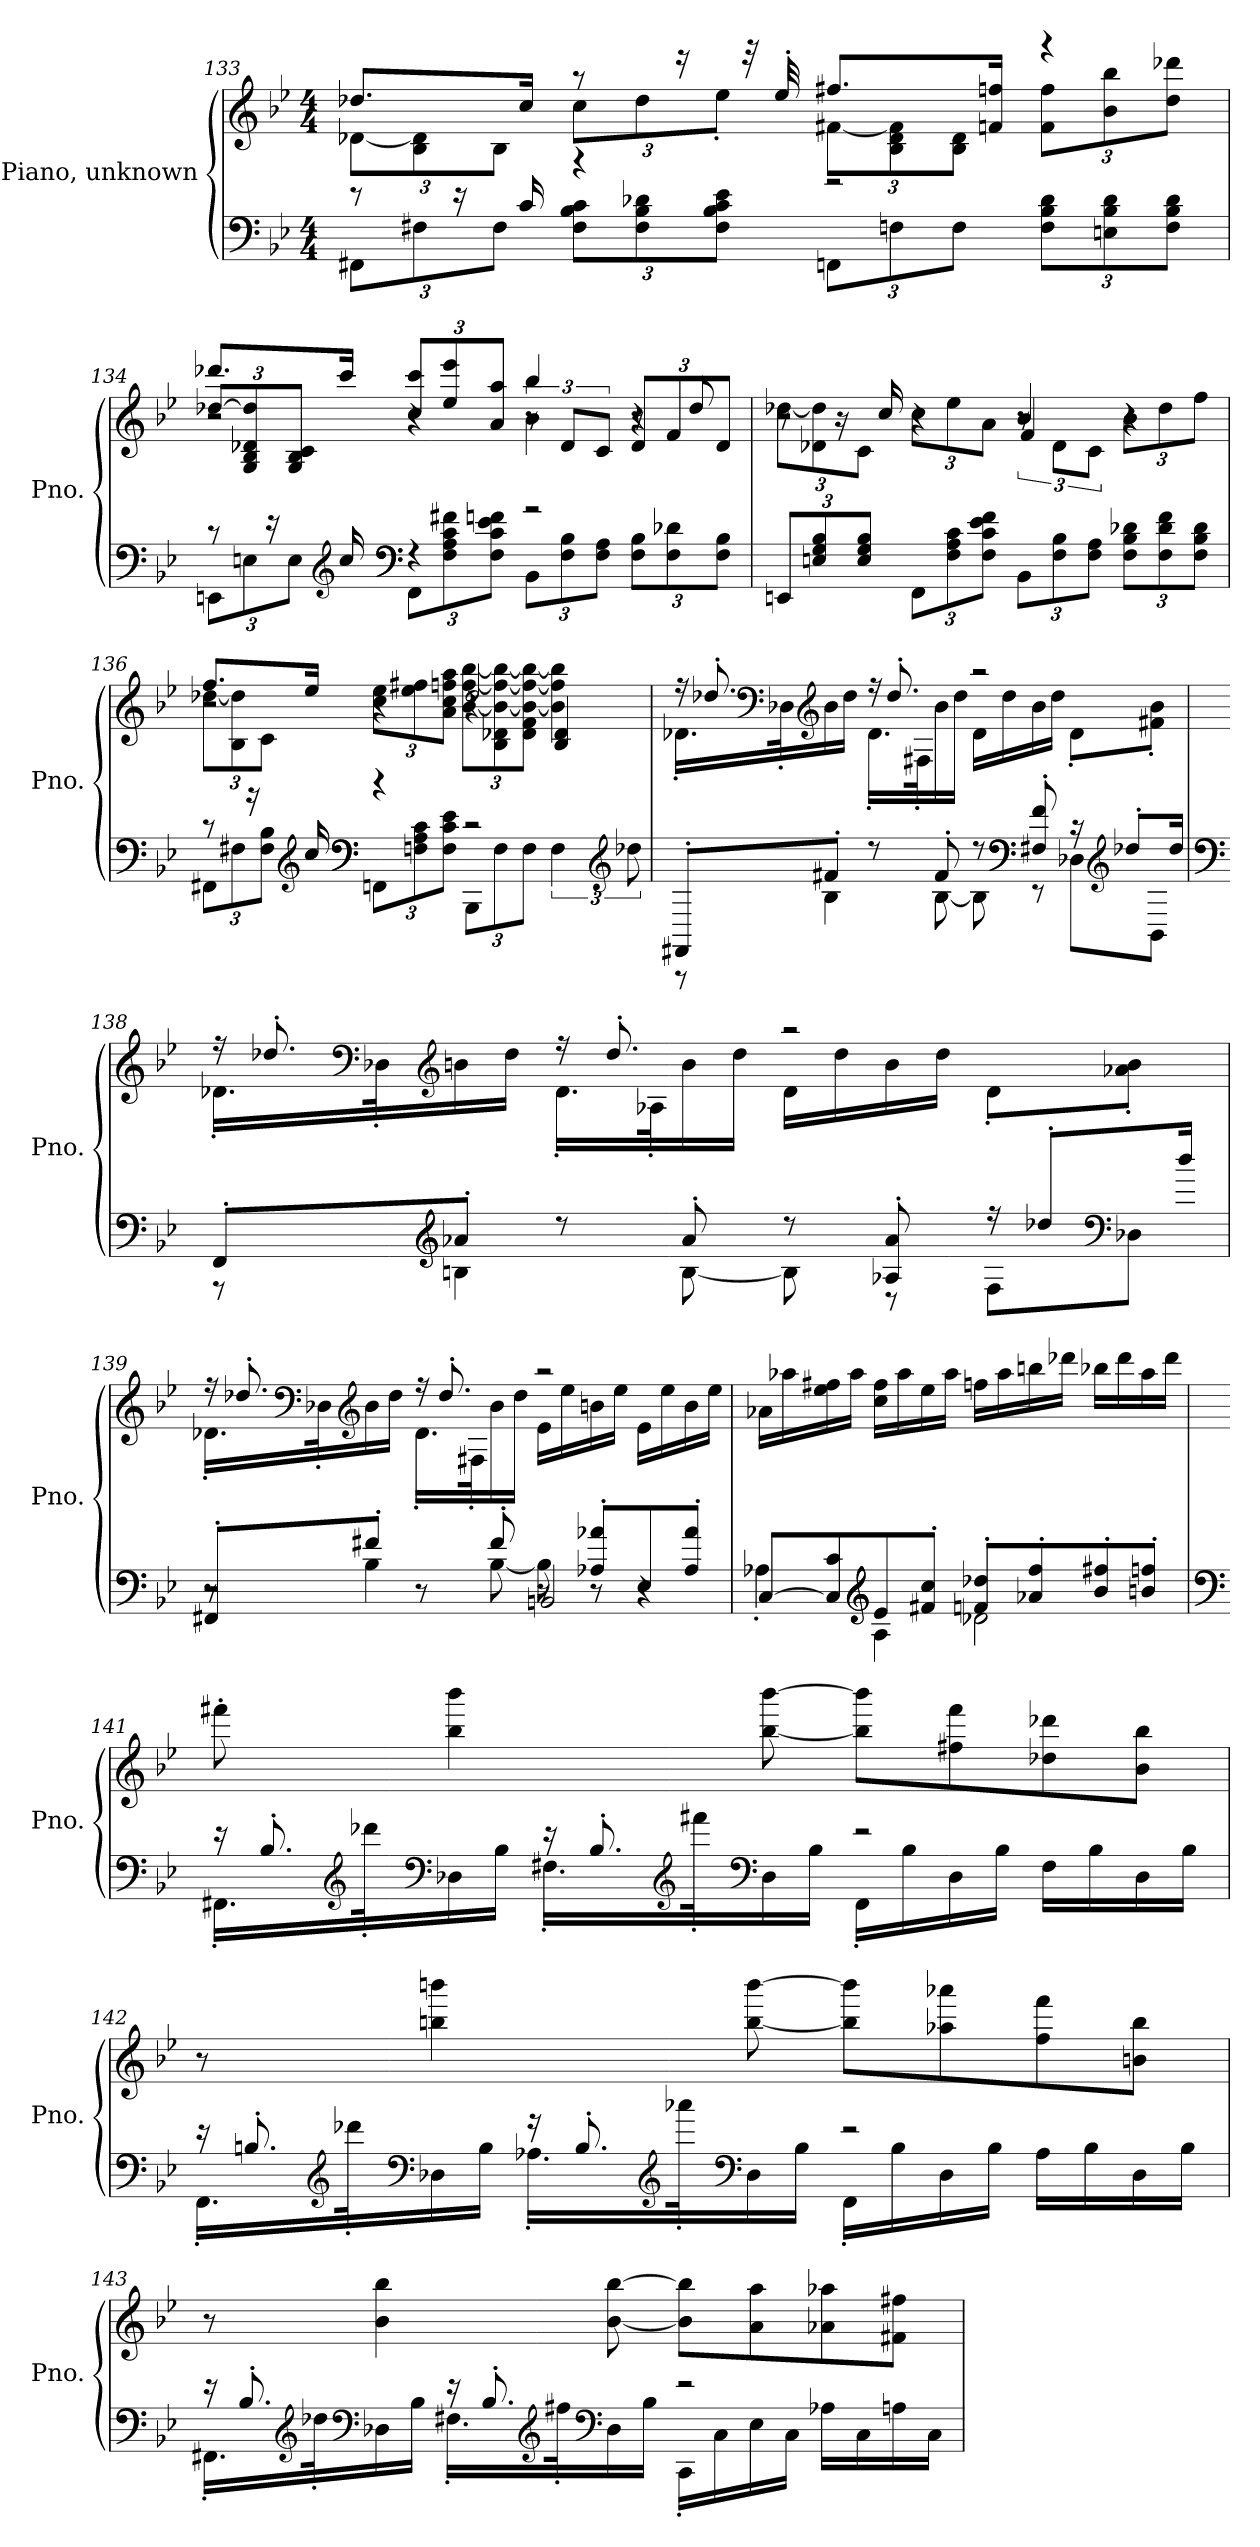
**kern	**kern
*part1	*part1
*staff2	*staff1
*I"Piano, unknown	*
*I'Pno.	*
!!LO:LB:g=z
*clefF4	*clefG2
*k[b-e-]	*k[b-e-]
*M4/4	*M4/4
=133	=133
*^	*^
*	*Xbrackettup	*	*Xbrackettup
8r	12FF#X\L	8.dd-X/L	[12d-X\L
.	12F#X\	.	12B-\ 12d-\]
16r	.	.	.
.	12F#\J	.	12B-\J
16c/	.	16cc/Jk	.
4r	12F#\ 12B-\ 12c\L	8r	12cc\L
.	12F#\ 12B-\ 12d-X\	.	12dd-\
.	.	16r	.
.	12F#\ 12B-\ 12c\ 12e-\J	.	12ee-'\J
.	.	32r	.
.	.	32ee-'/	.
2r	12FFn\L	8.ff#X/L	[12f#X\L
.	12Fn\	.	12B-\ 12d-\ 12f#\]
.	12F\J	.	12B-\ 12d-\J
.	.	16fn/ 16ffn/Jk	.
.	12F\ 12B-\ 12d-\L	4r	12f\ 12ff\L
.	12En\ 12B-\ 12d-\	.	12b-\ 12bb-\
.	12F\ 12B-\ 12d-\J	.	12dd-\ 12ddd-X\J
!!LO:LB:g=z
=134	=134	=134	=134
*	*	*	*^
8r	12EEn\L	8.ddd-X/L	2r	[12dd-X/L
.	12En\	.	.	12G/ 12B-/ 12d-X/ 12dd-/]
16r	.	.	.	.
.	12E\J	.	.	12G/ 12B-/ 12c/J
*clefG2	*	*	*	*
16cc/	.	16ccc/Jk	.	.
*clefF4	*	*	*	*
4r	12FF\L	4r	.	12cc/ 12ccc/L
.	12F\ 12A\ 12c\ 12f#X\	.	.	12ee-/ 12eee-/
.	12F\ 12c\ 12e-\ 12fn\J	.	.	12a/ 12aa/J
*	*	*	*	*brackettup
2r	12BB-\L	4bb-/	4b-\	12r
.	12F\ 12B-\	.	.	12d-/L
.	12F\ 12A\J	.	.	12c/J
*	*	*	*	*Xbrackettup
.	12F\ 12B-\L	8r	4r	12d-/L
.	12F\ 12d-X\	.	.	12f/
.	.	8dd-/	.	.
.	12F\ 12B-\J	.	.	12d-/J
*v	*v	*	*	*
=135	=135	=135	=135
12EEn/L	8r	[12dd-X\L	2r
12En/ 12G/ 12B-/	.	12d-X\ 12dd-\]	.
.	16r	.	.
12E/ 12G/ 12B-/J	.	12c\J	.
.	16cc/	.	.
12FF\L	4r	12cc\L	.
12F\ 12A\ 12c\	.	12ee-\	.
12F\ 12c\ 12e-\ 12f\J	.	12a\J	.
*	*	*brackettup	*
12BB-\L	4b-/	12r	4f/
12F\ 12B-\	.	12d-\L	.
12F\ 12A\J	.	12c\J	.
*	*	*Xbrackettup	*
12F\ 12B-\ 12d-X\L	4r	12b-\L	4r
12F\ 12d-\ 12f\	.	12dd-\	.
12F\ 12B-\ 12d-\J	.	12ff\J	.
!!LO:PB:g=z	!!	!!
=136	=136	=136	=136
*^	*	*	*
8r	12FF#X\L	2r	[12dd-X\L	8.ff/L
.	12F#X\	.	12B-\ 12dd-\]	.
16r	.	.	.	.
.	12F#\ 12B-\J	.	12c\J	.
*clefG2	*	*	*	*
16cc/	.	.	.	16ee-/Jk
*clefF4	*	*	*	*
4r	12FFn\L	.	12cc\ 12ee-\L	4r
.	12Fn\ 12A\ 12c\	.	12ee-\ 12ff#X\	.
.	12F\ 12c\ 12e-\J	.	12a\ 12cc\ 12ffn\ 12aa\J	.
2r	12BBB-\L	2dd-/	[12b-\ [12ff\ [12bb-\L	4r
.	12F\	.	12B-\ 12d-X\ 12b-\_ 12ff\_ 12bb-\_	.
.	12F\J	.	12d-\ 12f\ 12b-\_ 12ff\_ 12bb-\_J	.
*	*brackettup	*	*	*
.	6F\	.	4b-\] 4ff\] 4bb-\]	4B-/ 4d-/
*clefG2	*	*	*	*
.	12dd-X\	.	.	.
*	*	*	*v	*v
!!LO:LB:g=z
=137	=137	=137	=137
8FF#X'/L	8r	16r	16.d-X'\LL
.	.	8.dd-X'/	.
*	*	*clefF4	*
.	.	.	32D-X'\K
*	*	*clefG2	*
8f#X'/J	4B-\	.	16b-\
.	.	.	16dd-\JJ
8r	.	16r	16.d-'\LL
.	.	8.dd-'/	.
.	.	.	32F#X'\K
8f#'/	[8B-\	.	16b-\
.	.	.	16dd-\JJ
8r	8B-\]	2r	16d-\LL
.	.	.	16dd-\
*clefF4	*	*	*
8F#X/' 8f#/'	8r	.	16b-\
.	.	.	16dd-\JJ
16r	8D-X\L	.	8d-'\L
*clefG2	*	*	*
8dd-X'/L	.	.	.
.	8BB-\J	.	8f#X\' 8b-\'J
16dd-/Jk	.	.	.
!!LO:LB:g=z	!!
=138	=138	=138	=138
*clefF4	*	*	*
8FF'/L	8r	16r	16.d-X'\LL
.	.	8.dd-X'/	.
*	*	*clefF4	*
.	.	.	32D-X'\K
*clefG2	*	*clefG2	*
8a-X'/J	4Bn\	.	16bn\
.	.	.	16dd-\JJ
8r	.	16r	16.d-'\LL
.	.	8.dd-'/	.
.	.	.	32A-X'\K
8a-'/	[8B\	.	16b\
.	.	.	16dd-\JJ
8r	8B\]	2r	16d-\LL
.	.	.	16dd-\
8A-X/' 8a-/'	8r	.	16b\
.	.	.	16dd-\JJ
16r	8F\L	.	8d-'\L
8dd-X'/L	.	.	.
*clefF4	*	*	*
.	8D-X\J	.	8a-X\' 8b\'J
16dd-/Jk	.	.	.
!!LO:LB:g=z	!!
=139	=139	=139	=139
*	*^	*	*
8FF#X'/L	8r	2r	16r	16.d-X'\LL
.	.	.	8.dd-X'/	.
*	*	*	*clefF4	*
.	.	.	.	32D-X'\K
*	*	*	*clefG2	*
8f#X'/J	4B-\	.	.	16b-\
.	.	.	.	16dd-\JJ
8r	.	.	16r	16.d-'\LL
.	.	.	8.dd-'/	.
.	.	.	.	32F#X'\K
8f#'/	[8B-\	.	.	16b-\
.	.	.	.	16dd-\JJ
8r	8B-\]	2BBn/	2r	16e-\LL
.	.	.	.	16ee-\
8A-X/' 8a-X/'L	8r	.	.	16bn\
.	.	.	.	16ee-\JJ
8E-/	4r	.	.	16e-\LL
.	.	.	.	16ee-\
8A-/' 8a-/'J	.	.	.	16b\
.	.	.	.	16ee-\JJ
*	*v	*v	*	*
*	*	*v	*v
!!LO:LB:g=z
=140	=140	=140
[8C/L	4A-X'\	16a-X\LL
.	.	16aa-X\
8C/] 8c/	.	16ee-\ 16ff#X\
.	.	16aa-\JJ
*clefG2	*	*
8e-/	4A-\	16cc\ 16ff#\LL
.	.	16aa-\
8f#X/' 8cc/'J	.	16ee-\
.	.	16aa-\JJ
8fn/' 8dd-X/'L	2d-X\	16ffn\LL
.	.	16aa-\
8a-X/' 8ff/'	.	16bbn\
.	.	16ddd-X\JJ
8b-/' 8ff#X/'	.	16bb-X\LL
.	.	16ddd-\
8bn/' 8ffn/'J	.	16aa-\
.	.	16ddd-\JJ
!!LO:LB:g=z
=141	=141	=141
*clefF4	*	*
16r	16.FF#X'\LL	8fff#X'\
8.B-'/	.	.
*clefG2	*	*
.	32ddd-X'\K	.
*clefF4	*	*
.	16D-X\	4bb-\ 4bbb-\
.	16B-\JJ	.
16r	16.F#X'\LL	.
8.B-'/	.	.
*clefG2	*	*
.	32fff#X'\K	.
*clefF4	*	*
.	16D-\	[8bb-\ [8bbb-\
.	16B-\JJ	.
2r	16FF#'\LL	8bb-\] 8bbb-\]L
.	16B-\	.
.	16D-\	8ff#X\ 8fff#\
.	16B-\JJ	.
.	16F#\LL	8dd-X\ 8ddd-X\
.	16B-\	.
.	16D-\	8b-\ 8bb-\J
.	16B-\JJ	.
!!LO:PB:g=z
=142	=142	=142
16r	16.FF'\LL	8r
8.Bn'/	.	.
*clefG2	*	*
.	32ddd-X'\K	.
*clefF4	*	*
.	16D-X\	4bbn\ 4bbbn\
.	16B\JJ	.
16r	16.A-X'\LL	.
8.B'/	.	.
*clefG2	*	*
.	32aaa-X'\K	.
*clefF4	*	*
.	16D-\	[8bb\ [8bbb\
.	16B\JJ	.
2r	16FF'\LL	8bb\] 8bbb\]L
.	16B\	.
.	16D-\	8aa-X\ 8aaa-X\
.	16B\JJ	.
.	16A-\LL	8ff\ 8fff\
.	16B\	.
.	16D-\	8bn\ 8bb\J
.	16B\JJ	.
!!LO:LB:g=z
=143	=143	=143
16r	16.FF#X'\LL	8r
8.B-'/	.	.
*clefG2	*	*
.	32dd-X'\K	.
*clefF4	*	*
.	16D-X\	4b-\ 4bb-\
.	16B-\JJ	.
16r	16.F#X'\LL	.
8.B-'/	.	.
*clefG2	*	*
.	32ff#X'\K	.
*clefF4	*	*
.	16D-\	[8b-\ [8bb-\
.	16B-\JJ	.
2r	16CC'\LL	8b-\] 8bb-\]L
.	16C\	.
.	16E-\	8a\ 8aa\
.	16C\JJ	.
.	16A-X\LL	8a-X\ 8aa-X\
.	16C\	.
.	16An\	8f#X\ 8ff#X\J
.	16C\JJ	.
*v	*v	*
=	=
*-	*-
